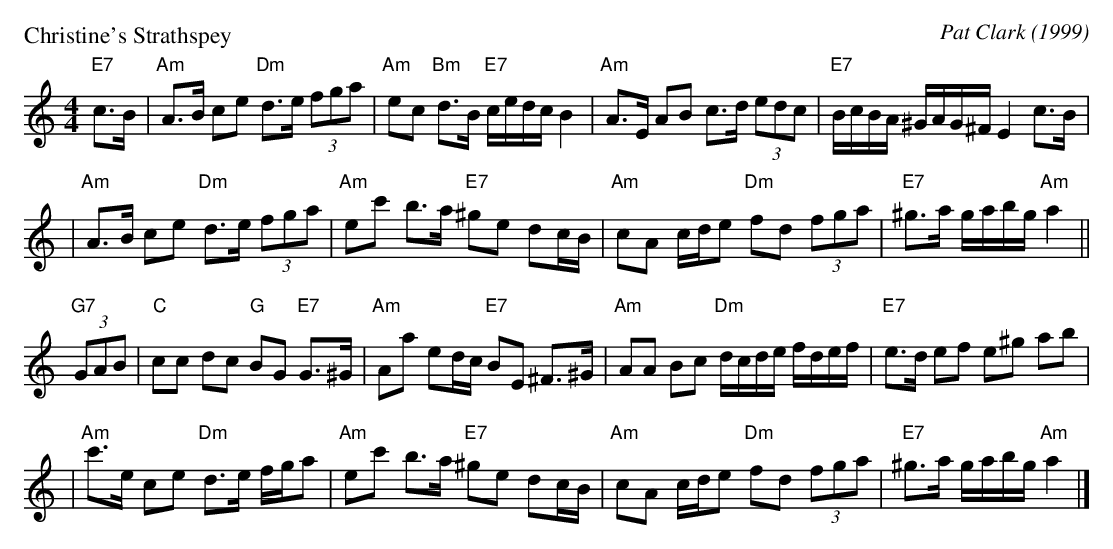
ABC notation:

X:1
P: Christine's Strathspey
C: Pat Clark (1999)
M: 4/4
L: 1/8
K: Am
"E7"c>B \
| "Am"A>B ce "Dm"d>e (3fga | "Am"ec "Bm"d>B "E7"c/e/d/c/ B2 \
| "Am"A>E AB c>d (3edc | "E7"B/c/B/A/ ^G/A/G/^F/ E2 c>B |
| "Am"A>B ce "Dm"d>e (3fga | "Am"ec' b>a "E7"^ge dc/B/ \
| "Am"cA c/d/e "Dm"fd (3fga | "E7"^g>a g/a/b/g/ "Am"a2 ||
"G7"(3GAB \
| "C"cc dc "G"BG "E7"G>^G | "Am"Aa ed/c/ "E7"BE ^F>^G \
| "Am"AA Bc "Dm"d/c/d/e/ f/d/e/f/ | "E7"e>d ef e^g ab |
| "Am"c'>e ce "Dm"d>e f/g/a | "Am"ec' b>a "E7"^ge dc/B/ \
| "Am"cA c/d/e "Dm"fd (3fga | "E7"^g>a g/a/b/g/ "Am"a2 |]
